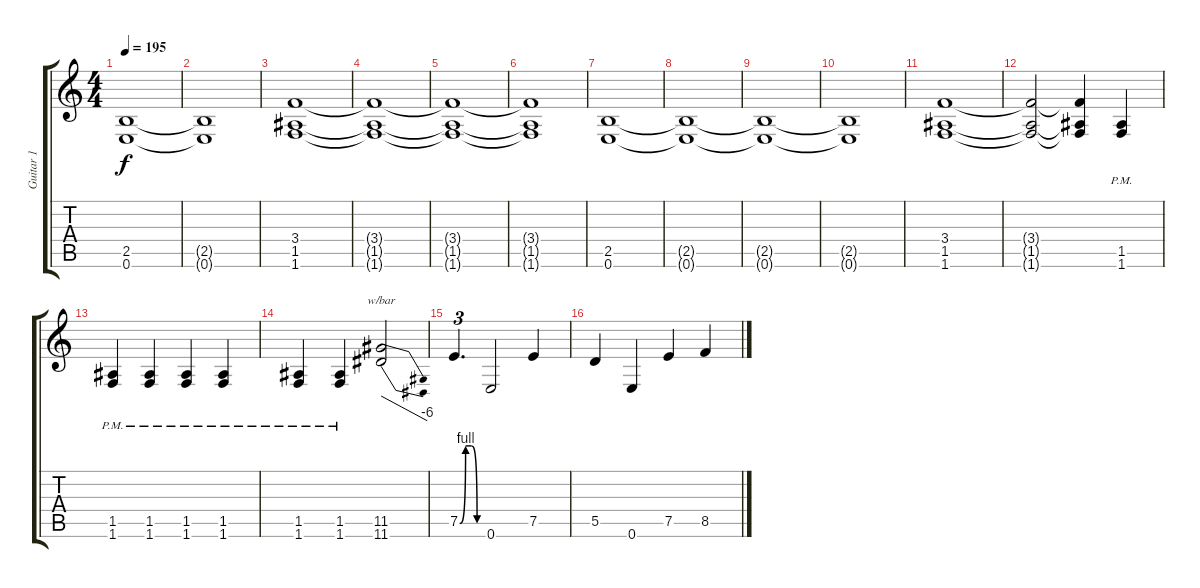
\track ("Guitar 1" "Guitar 1") {instrument overdrivenguitar}
\staff {score tabs}
\tuning (E4 B3 G3 D3 A2 E2) {hide}
\ts (4 4)
\tempo 195
\clef g2
\ks c
(2.5{t} 0.6{t}).1{dy f} |
(2.5{t} 0.6{t}).1 |
(3.4 1.5 1.6).1 |
(3.4{t} 1.5{t} 1.6{t}).1 |
(3.4{t} 1.5{t} 1.6{t}).1 |
(3.4{t} 1.5{t} 1.6{t}).1 |
(2.5 0.6).1 |
(2.5{t} 0.6{t}).1 |
(2.5{t} 0.6{t}).1 |
(2.5{t} 0.6{t}).1 |
(3.4 1.5 1.6).1 |
(3.4{t} 1.5{t} 1.6{t}).2 (3.4{t} 1.5{t} 1.6{t}).4 (1.5{pm} 1.6{pm}).4 |
(1.5{pm} 1.6{pm}).4 (1.5{pm} 1.6{pm}).4 (1.5{pm} 1.6{pm}).4 (1.5{pm} 1.6{pm}).4 |
(1.5{pm} 1.6{pm}).4 (1.5{pm} 1.6{pm}).4 (11.5 11.6).2{tbe (dive default 0 0 60 -24)} |
7.5{be (custom 0 0 15 4 30 4 45 0 60 0)}.4{d tu (3 2)} 0.6.2 7.5.4 |
5.5.4 0.6.4 7.5.4 8.5.4
